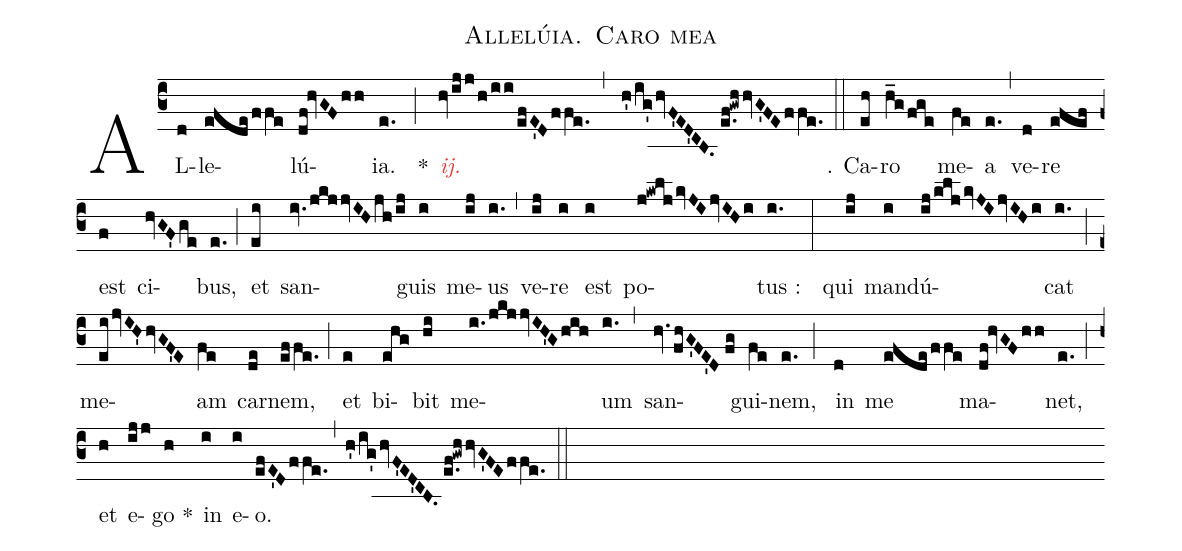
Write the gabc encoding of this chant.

name:Allelúia. Caro mea;
%%
(c3) AL(d)le(efde!/ffe)lú(df!hvGFhh)ia. (e.) *(;)
<c><i>ij.</i></c>(hvijj!/h!/ii!/efE'Dffe.,h'!/ig'hvF'ED'CB.//e.f!gwhhvG'FEffe.) (::)

℣. Ca(eh)ro(h_g!/fge) me(fe)a(e.) (,)
ve(d)re(efef) est(f) ci(hvGF'ge)bus,(e.) (;)
et(ei) san(iv.jkjjvIHjh!/ij)guis(i) me(ij)us(i.) (,)
ve(ij)re(i) est(i) po(j!kwljkvJIjvIHi)tus : (i.) (:)
qui(ij) man(i)dú(ij!/kljkvJIjvIHi)cat(i.) (;)
me(eijvIH'hvGF'E)am(fe) car(de)nem, (effe.) (;)
et(e) bi(ehg)bit(hi) me(i.!/jkjjvIH'Ghih)um(i.) (,)
san(hv.fhG'FE'D!//fg)gui(fe)nem, (e.) (;)
in(d) me(efde!/ffe) ma(df!hvGFhh)net, (e.) (;)
et(h) e(ijj)go *(h) in(i) e(i)o.(efE'Dffe.,h'!/ig'hvF'ED'CB.//e.f!gwhhvG'FEffe.) (::)
